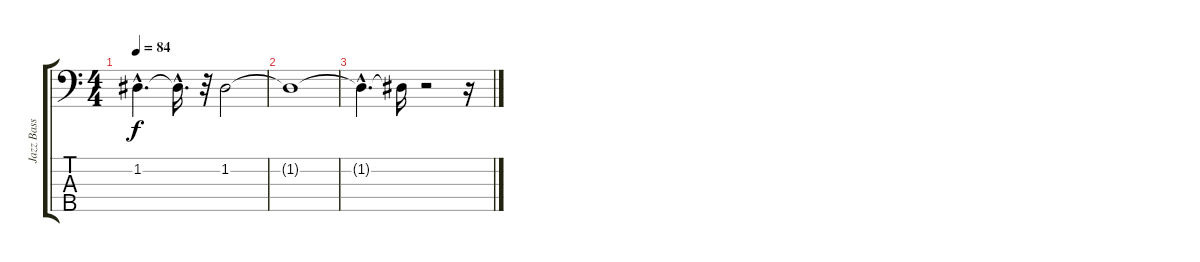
\track ("Jazz Bass" "Jazz Bass") {instrument acousticbass}
\staff {score tabs}
\tuning (G2 D2 A1 E1 B0) {hide}
\ts (4 4)
\tempo 84
\clef f4
\ks c
1.2{hac t}.4{d dy f} 1.2{hac t}.16{d} r.32 1.2.2 |
1.2{t}.1 |
1.2{hac t}.4{d} 1.2{t}.16 r.2 r.16
